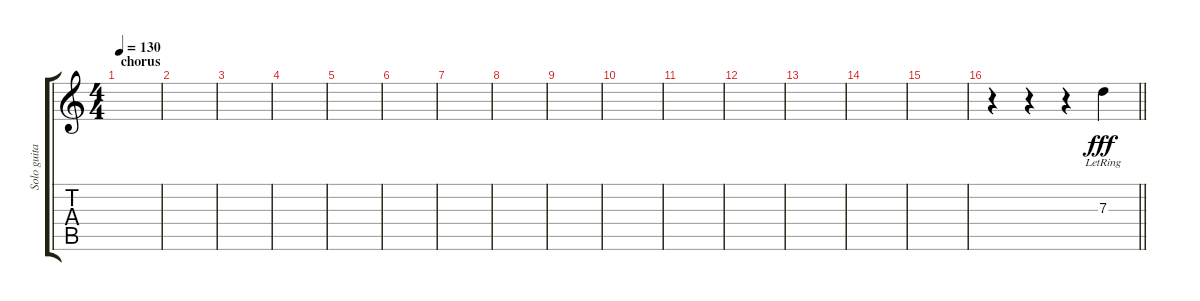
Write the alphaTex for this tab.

\track ("Solo guitar" "Solo guita") {instrument acousticguitarsteel}
\staff {score tabs}
\tuning (E4 B3 G3 D3 A2 E2) {hide}
\ts (4 4)
\section ("" "chorus")
\tempo 130
\clef g2
\ks c
|
|
|
|
|
|
|
|
|
|
|
|
|
|
|
\barLineRight lightlight
r.4 r.4 r.4 7.3{lr}.4{dy fff}
